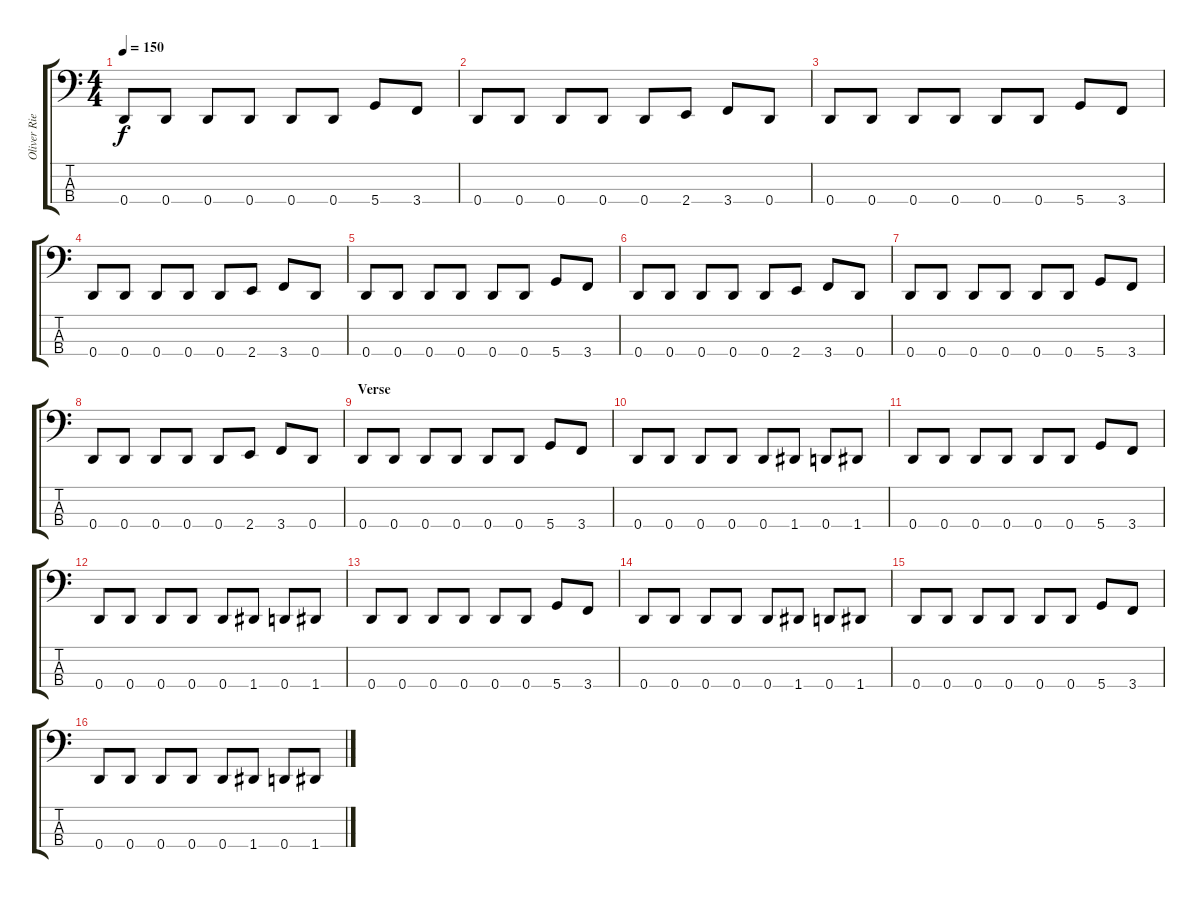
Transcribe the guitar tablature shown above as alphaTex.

\track ("Oliver Riedel" "Oliver Rie") {instrument electricbasspick}
\staff {score tabs}
\tuning (G2 D2 A1 D1) {hide}
\ts (4 4)
\tempo 150
\clef f4
\ks c
0.4.8{dy f} 0.4.8 0.4.8 0.4.8 0.4.8 0.4.8 5.4.8 3.4.8 |
0.4.8 0.4.8 0.4.8 0.4.8 0.4.8 2.4.8 3.4.8 0.4.8 |
0.4.8 0.4.8 0.4.8 0.4.8 0.4.8 0.4.8 5.4.8 3.4.8 |
0.4.8 0.4.8 0.4.8 0.4.8 0.4.8 2.4.8 3.4.8 0.4.8 |
0.4.8 0.4.8 0.4.8 0.4.8 0.4.8 0.4.8 5.4.8 3.4.8 |
0.4.8 0.4.8 0.4.8 0.4.8 0.4.8 2.4.8 3.4.8 0.4.8 |
0.4.8 0.4.8 0.4.8 0.4.8 0.4.8 0.4.8 5.4.8 3.4.8 |
0.4.8 0.4.8 0.4.8 0.4.8 0.4.8 2.4.8 3.4.8 0.4.8 |
\section ("" "Verse")
0.4.8 0.4.8 0.4.8 0.4.8 0.4.8 0.4.8 5.4.8 3.4.8 |
0.4.8 0.4.8 0.4.8 0.4.8 0.4.8 1.4.8 0.4.8 1.4.8 |
0.4.8 0.4.8 0.4.8 0.4.8 0.4.8 0.4.8 5.4.8 3.4.8 |
0.4.8 0.4.8 0.4.8 0.4.8 0.4.8 1.4.8 0.4.8 1.4.8 |
0.4.8 0.4.8 0.4.8 0.4.8 0.4.8 0.4.8 5.4.8 3.4.8 |
0.4.8 0.4.8 0.4.8 0.4.8 0.4.8 1.4.8 0.4.8 1.4.8 |
0.4.8 0.4.8 0.4.8 0.4.8 0.4.8 0.4.8 5.4.8 3.4.8 |
0.4.8 0.4.8 0.4.8 0.4.8 0.4.8 1.4.8 0.4.8 1.4.8
